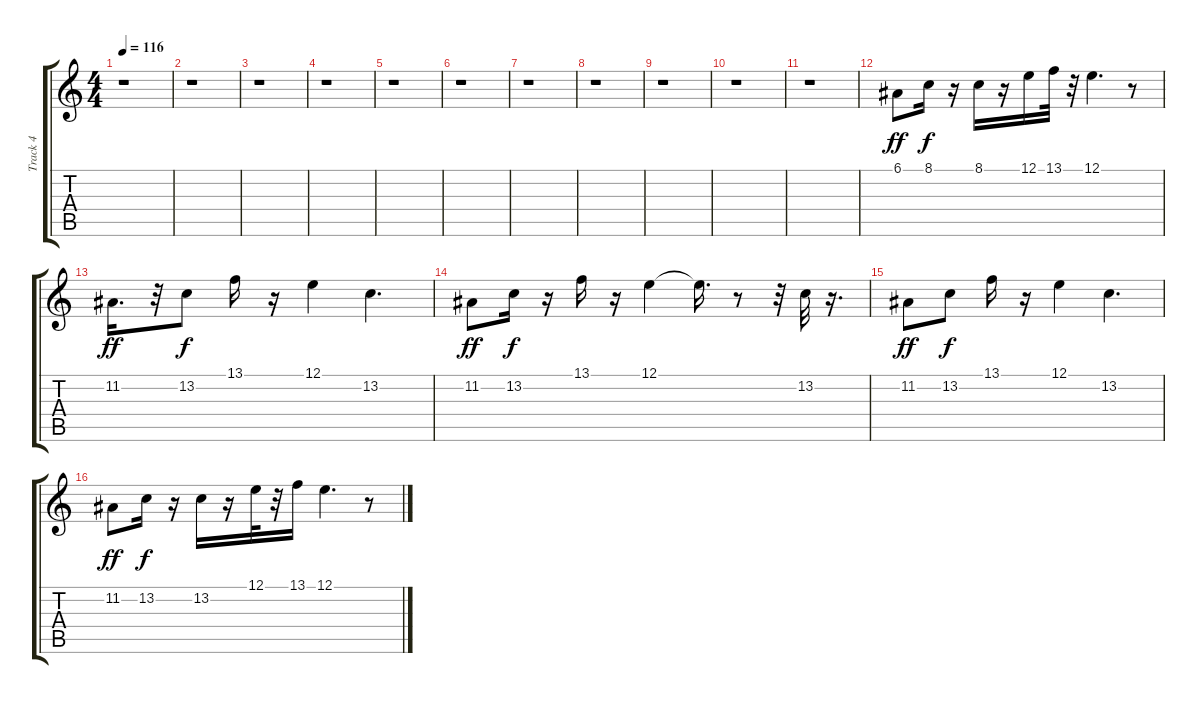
\track ("Track 4" "Track 4") {instrument oboe}
\staff {score tabs}
\tuning (E4 B3 G3 D3 A2 E2) {hide}
\ts (4 4)
\tempo 116
\clef g2
\ks c
r.1{dy f} |
r.1 |
r.1 |
r.1 |
r.1 |
r.1 |
r.1 |
r.1 |
r.1 |
r.1 |
r.1 |
6.1.8{dy ff} 8.1.16{dy f} r.16 8.1.16 r.16 12.1.16 13.1.32 r.32 12.1.4{d} r.8 |
11.2.16{d dy ff} r.32 13.2.8{dy f} 13.1.16 r.16 12.1.4 13.2.4{d} |
11.2.8{dy ff} 13.2.16{dy f} r.16 13.1.16 r.16 12.1.4 12.1{t}.16{d} r.8 r.32 13.2.32 r.16{d} |
11.2.8{dy ff} 13.2.8{dy f} 13.1.16 r.16 12.1.4 13.2.4{d} |
11.2.8{dy ff} 13.2.16{dy f} r.16 13.2.16 r.16 12.1.32 r.32 13.1.16 12.1.4{d} r.8
